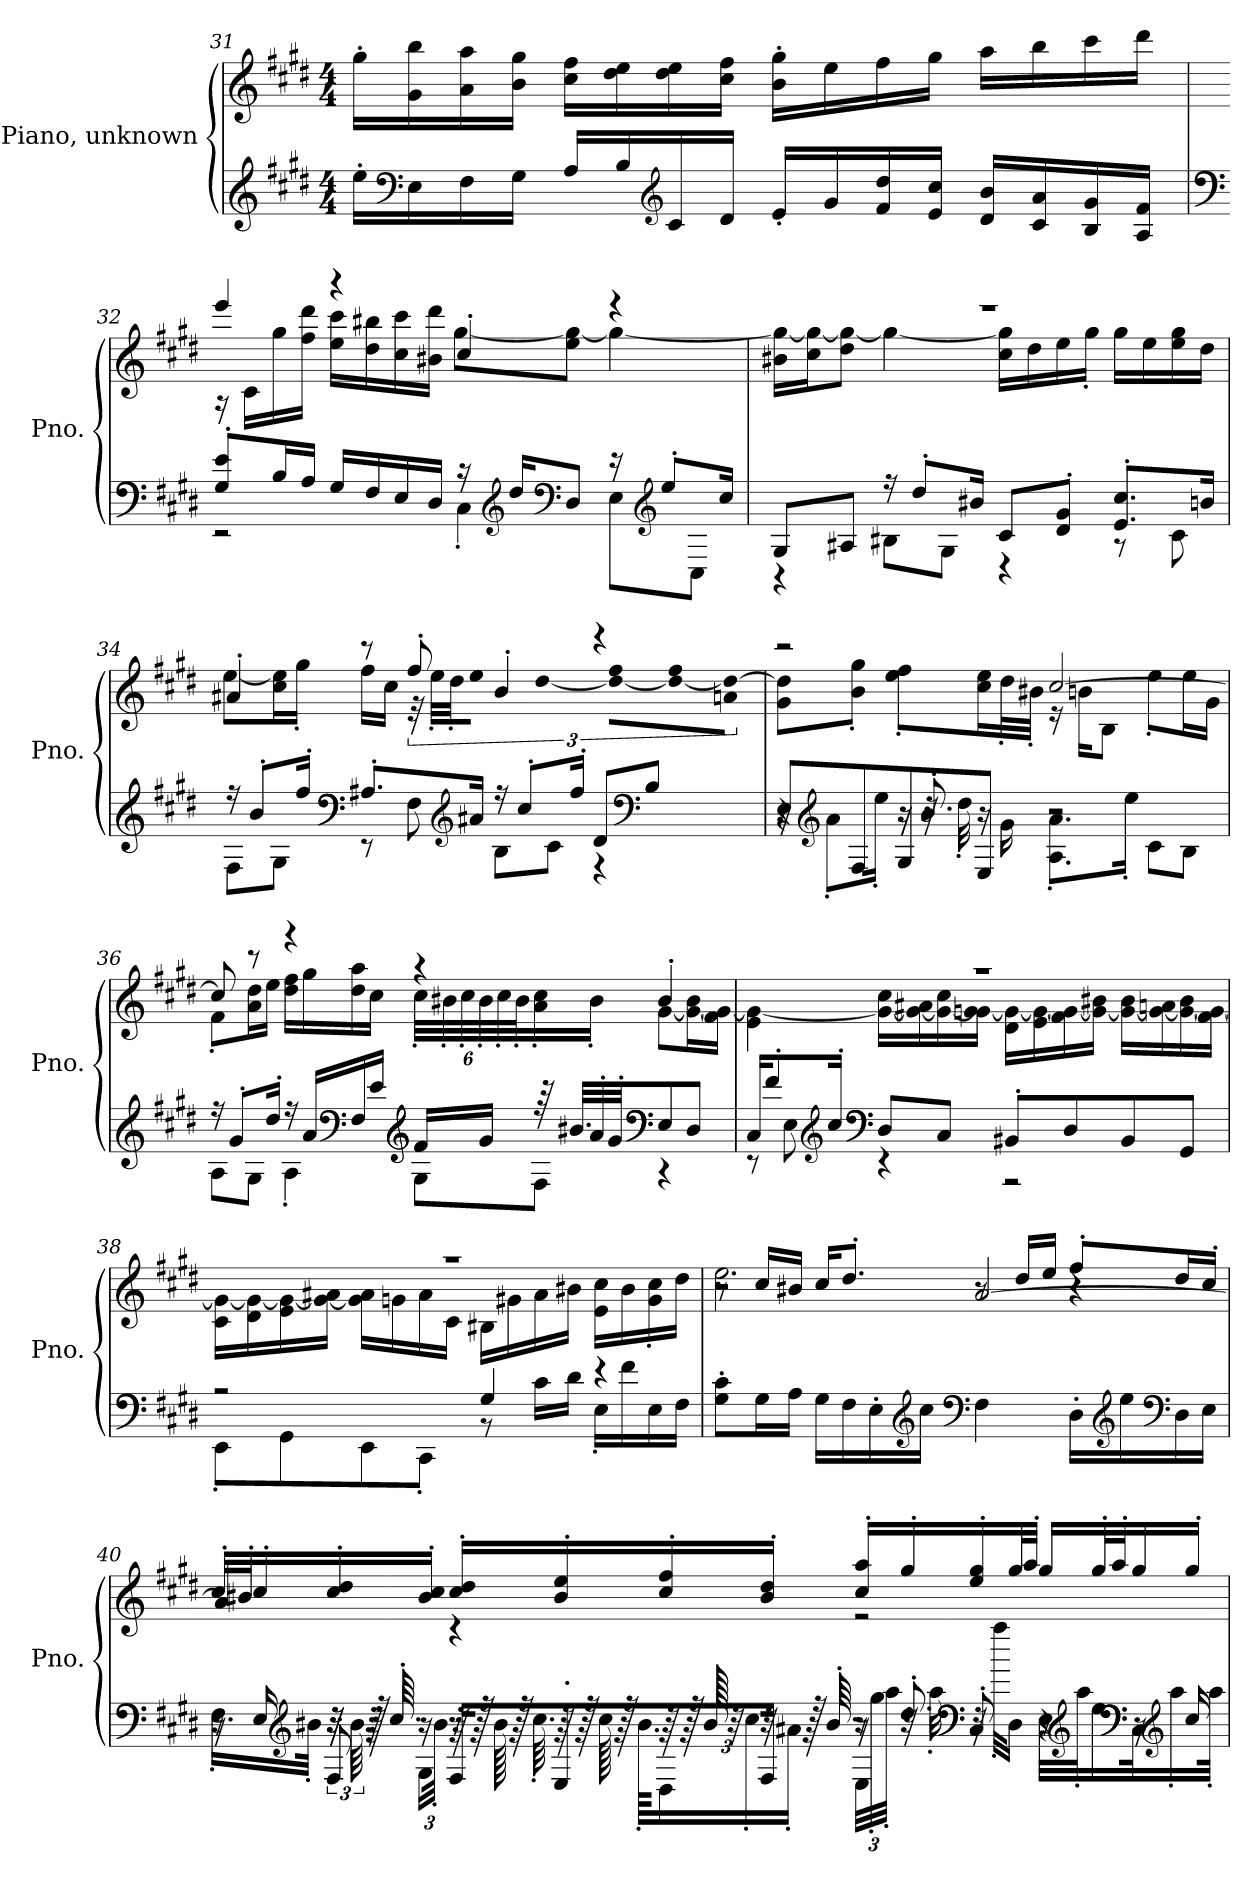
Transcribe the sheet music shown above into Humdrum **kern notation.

**kern	**kern
*part1	*part1
*staff2	*staff1
*I"Piano, unknown	*
*I'Pno.	*
*clefG2	*clefG2
*k[f#c#g#d#]	*k[f#c#g#d#]
*M4/4	*M4/4
=31	=31
16ee'\LL	16gg#'\LL
*clefF4	*
16E\	16g#\ 16bb\
16F#\	16a\ 16aa\
16G#\JJ	16b\ 16gg#\JJ
16A/LL	16cc#\ 16ff#\LL
16B/	16dd#\ 16ee\
*clefG2	*
16c#/	16dd#\ 16ee\
16d#/JJ	16cc#\ 16ff#\JJ
16e'/LL	16b\' 16gg#\'LL
16g#/	16ee\
16f#/ 16dd#/	16ff#\
16e/ 16cc#/JJ	16gg#\JJ
16d#/ 16b/LL	16aa\LL
16c#/ 16a/	16bb\
16B/ 16g#/	16ccc#\
16A/ 16f#/JJ	16ddd#\JJ
!!LO:LB:g=z
=32	=32
*clefF4	*
*^	*^
8G#/' 8e/'L	2r	4eee/	16r
.	.	.	16c#\LL
16B/L	.	.	16gg#\
16A/JJ	.	.	16ff#\ 16ddd#\JJ
16G#/LL	.	4r	16ee\ 16ccc#\LL
16F#/	.	.	16dd#\ 16bb#X\
16E/	.	.	16cc#\ 16ccc#\
16D#/JJ	.	.	16b#X\ 16ddd#\JJ
16r	4C#'\	4cc#'/	[8gg#\L
*clefG2	*	*	*
16dd#/KL	.	.	.
*clefF4	*	*	*
8D#/J	.	.	8ee\ 8gg#\_J
16r	8E\L	4r	4gg#\_
*clefG2	*	*	*
8ee'/L	.	.	.
.	8C#\J	.	.
16cc#/Jk	.	.	.
=33	=33	=33	=33
8G#/L	4r	1r	16b#X\ 16gg#\_LL
.	.	.	16cc#\ 16gg#\_J
8A#X/J	.	.	8dd#\ 8gg#\_J
16r	8B#X\L	.	4gg#\_
8dd#'/L	.	.	.
.	8G#\J	.	.
16b#X/Jk	.	.	.
8c#/L	4r	.	16cc#\ 16gg#\]LL
.	.	.	16dd#\
8d#/' 8g#/'J	.	.	16ee\
.	.	.	16gg#'\JJ
8.e/' 8.cc#/'L	8r	.	16gg#\LL
.	.	.	16ee\
.	8c#\	.	16ee\ 16gg#\
16bn/Jk	.	.	16dd#\JJ
!!LO:PB:g=z	!!
=34	=34	=34	=34
16r	8F#\L	4a#X'/	[8ee\L
8b'/L	.	.	.
.	8G#\J	.	16cc#\ 16ee\]L
16ff#'/Jk	.	.	16gg#'\JJ
*clefF4	*	*	*
8.A#X'/L	8r	8r	16ff#\LL
.	.	.	16cc#\JJ
.	8F#\	8ff#'/	48r
.	.	.	48ee'\LLL
.	.	.	48dd#'\J
*clefG2	*	*	*
16a#X/Jk	.	.	16ee\JJ
16r	8B\L	4b'/	[4dd#\
8cc#'/L	.	.	.
.	8c#\J	.	.
16ff#'/Jk	.	.	.
8d#/L	4r	4r	8dd#\_ 8ff#\L
*clefF4	*	*	*
8B/J	.	.	16dd#\_ 16ff#\L
.	.	.	16an\ 16dd#\_JJ
!!LO:LB:g=z	!!
=35	=35	=35	=35
*	*^	*	*
4r	16r	8E/L	2r	8g#\ 8dd#\]L
*clefG2	*	*	*	*
.	8a'\L	.	.	.
.	.	8F#/	.	8b\' 8gg#\'J
.	16ee'\Jk	.	.	.
16r	16r	8G#/	.	8ee\' 8ff#\'L
8.b'/	32r	.	.	.
.	32dd#'\	.	.	.
.	16r	8E/J	.	16cc#\ 16ee\L
.	16g#\	.	.	32dd#'\L
.	.	.	.	32b#X'\JJJ
2r	8.A\' 8.a\'L	2r	[2cc#/	16r
.	.	.	.	16bn\KL
.	.	.	.	8B\J
.	16ee'\Jk	.	.	.
.	8c#\L	.	.	8ee'\L
.	8B\J	.	.	16ee\L
.	.	.	.	16g#\JJ
*	*v	*v	*	*
!!LO:LB:g=z	!!
=36	=36	=36	=36
16r	8A\L	8cc#/]	8f#'\L
8g#'/L	.	.	.
.	8G#\J	8r	16a\ 16dd#\L
16dd#'/Jk	.	.	16ee\JJ
16r	4A'\	4r	16dd#\ 16ff#\LL
16a/LL	.	.	16gg#\
*clefF4	*	*	*
16F#/	.	.	16dd#\ 16aa\
16e/JJ	.	.	16cc#\JJ
*clefG2	*	*	*
*	*	*	*Xbrackettup
16f#/LL	8G#\L	4r	48cc#'\LLL
.	.	.	48b#X'\
.	.	.	48cc#'\
16g#/JJ	.	.	48b#'\
.	.	.	48cc#'\
.	.	.	48b#'\J
64r	8F#\J	.	16a\' 16cc#\'
32.b#X/LLL	.	.	.
32a'/	.	.	16b#'\JJ
32g#'/JJ	.	.	.
*clefF4	*	*	*
8E/	4r	4b#'/	[8g#\L
8D#/J	.	.	16g#\_ 16b#\L
.	.	.	16f#\ 16g#\_JJ
!!LO:LB:g=z	!!
=37	=37	=37	=37
16C#/KL	8r	1r	4e\ 4g#\_
8f#'/	.	.	.
.	8E\	.	.
*clefG2	*	*	*
16cc#'/Jk	.	.	.
*clefF4	*	*	*
8D#/L	4r	.	16g#\_ 16cc#\LL
.	.	.	16g#\_ 16a#X\
8C#/J	.	.	16g#\_ 16cc#\
.	.	.	16gn\ 16g#\_JJ
8BB#X'/L	2r	.	16d#\ 16g#\_LL
.	.	.	16e\ 16g#\_
8D#/	.	.	16f#\ 16g#\_
.	.	.	16g#\_ 16b#X\JJ
8BB#/	.	.	16g#\_ 16b#\LL
.	.	.	16g#\_ 16an\
8GG#/J	.	.	16g#\_ 16b#\
.	.	.	16f#\ 16g#\_JJ
!!LO:LB:g=z	!!
=38	=38	=38	=38
2r	8EE'\L	1r	16c#\ 16g#\_LL
.	.	.	16d#\ 16g#\_
.	8GG#\	.	16e\ 16g#\_
.	.	.	16g#\_ 16a#X\JJ
.	8EE\	.	16g#\] 16a#\LL
.	.	.	16gn\
.	8CC#'\J	.	16a#\
.	.	.	16c#\JJ
4G#/	8r	.	16B#X\LL
.	.	.	16g#X\
.	16c#\LL	.	16a#\
.	16d#\JJ	.	16b#X\JJ
4r	16E'\LL	.	16e\ 16cc#\LL
.	16f#\	.	16b#\
.	16E\	.	16g#\' 16cc#\'
.	16F#\JJ	.	16dd#\JJ
*v	*v	*	*
!!LO:LB:g=z
=39	=39	=39
*	*	*^
8G#\' 8c#\'L	8r	2.ee\	2r
16G#\L	16cc#/LL	.	.
16A\JJ	16b#X/JJ	.	.
16G#\LL	16cc#/KL	.	.
16F#\	8.dd#'/J	.	.
16E'\	.	.	.
*clefG2	*	*	*
16cc#\JJ	.	.	.
*clefF4	*	*	*
4F#\	8r	.	[2a/
.	16dd#/LL	.	.
.	16ee/JJ	.	.
16D#'\LL	8ff#'/L	4r	.
*clefG2	*	*	*
16ee\	.	.	.
*clefF4	*	*	*
16D#\	16dd#/L	.	.
16E\JJ	16cc#'/JJ	.	.
*	*	*v	*v
!!LO:PB:g=z
=40	=40	=40
*^	*	*
*	*^	*	*
16r	16.F#'\LL	8r	32cc#'/LLL	4a/]
.	.	.	32b#X'/J	.
16E/	.	.	16cc#'/	.
*clefG2	*	*	*	*
.	32b#X'\JJk	.	.	.
32r	48r	8F#'/	16cc#/' 16dd#/'	.
.	96b#\	.	.	.
128r	32r	.	.	.
64.cc#'/	.	.	.	.
*	*Xbrackettup	*	*	*
16r	24G#\LL	.	16b#/' 16cc#/'JJ	.
.	48b#'\JJk	.	.	.
8r	64r	16F#/KL	16cc#/' 16dd#/'LL	4r
.	128r	.	.	.
.	128b#\	.	.	.
.	128r	.	.	.
.	64.cc#'\	.	.	.
.	64r	8E'/	16b#/' 16ee/'	.
.	128r	.	.	.
.	128cc#\	.	.	.
.	128r	.	.	.
.	64.b#'\KKLL	.	.	.
64r	24D#\	.	16cc#/' 16ff#/'	.
128r	.	.	.	.
128b#/	.	.	.	.
32r	.	.	.	.
.	24cc#'\	.	.	.
32r	.	16F#/Jk	16b#/' 16dd#/'JJ	.
.	24a#X'\JJ	.	.	.
128r	.	.	.	.
64.b#'/	.	.	.	.
16r	48E\LLL	8r	16cc#/' 16aa/'LL	2r
.	48gg#'\	.	.	.
.	48aa'\JJJ	.	.	.
8.dd#'/	32r	.	16gg#'/	.
.	32aa'\	.	.	.
*clefF4	*	*	*	*
.	32r	8C#'/	16ee/' 16gg#/'	.
.	32aa'\KLL	.	.	.
.	16D#\JJ	.	32gg#/L	.
.	.	.	32aa'/JJJ	.
8r	32E\LLL	4r	16gg#/LL	.
*clefG2	*	*	*	*
.	32aa'\J	.	.	.
.	16ee\	.	32gg#'/L	.
.	.	.	32aa'/J	.
*clefF4	*	*	*	*
16r	32C#\K	.	16gg#/	.
*clefG2	*	*	*	*
.	16aa'\	.	.	.
16cc#/	.	.	16gg#'/JJ	.
.	32aa'\JJk	.	.	.
*v	*v	*v	*	*
*	*v	*v
=	=
*-	*-
